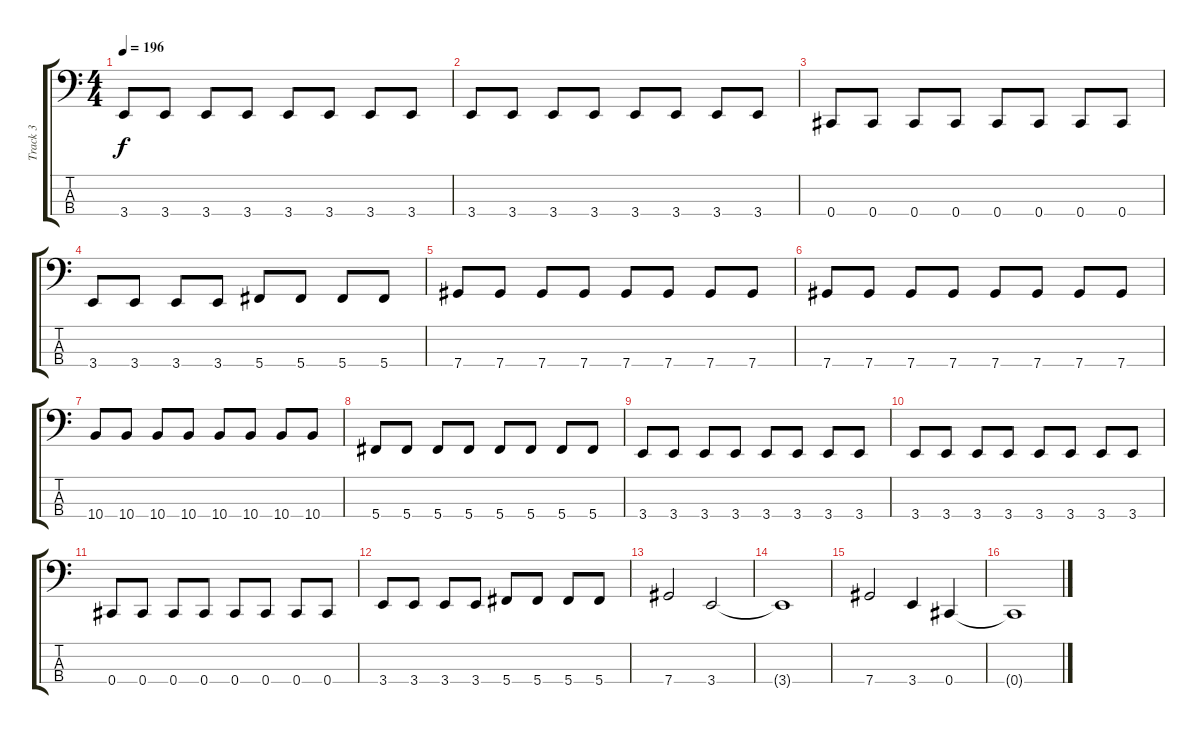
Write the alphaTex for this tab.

\track ("Track 3" "Track 3") {instrument electricbassfinger}
\staff {score tabs}
\tuning (Gb2 Db2 Ab1 Db1) {hide}
\ts (4 4)
\tempo 196
\clef f4
\ks c
3.4.8{dy f} 3.4.8 3.4.8 3.4.8 3.4.8 3.4.8 3.4.8 3.4.8 |
3.4.8 3.4.8 3.4.8 3.4.8 3.4.8 3.4.8 3.4.8 3.4.8 |
0.4.8 0.4.8 0.4.8 0.4.8 0.4.8 0.4.8 0.4.8 0.4.8 |
3.4.8 3.4.8 3.4.8 3.4.8 5.4.8 5.4.8 5.4.8 5.4.8 |
7.4.8 7.4.8 7.4.8 7.4.8 7.4.8 7.4.8 7.4.8 7.4.8 |
7.4.8 7.4.8 7.4.8 7.4.8 7.4.8 7.4.8 7.4.8 7.4.8 |
10.4.8 10.4.8 10.4.8 10.4.8 10.4.8 10.4.8 10.4.8 10.4.8 |
5.4.8 5.4.8 5.4.8 5.4.8 5.4.8 5.4.8 5.4.8 5.4.8 |
3.4.8 3.4.8 3.4.8 3.4.8 3.4.8 3.4.8 3.4.8 3.4.8 |
3.4.8 3.4.8 3.4.8 3.4.8 3.4.8 3.4.8 3.4.8 3.4.8 |
0.4.8 0.4.8 0.4.8 0.4.8 0.4.8 0.4.8 0.4.8 0.4.8 |
3.4.8 3.4.8 3.4.8 3.4.8 5.4.8 5.4.8 5.4.8 5.4.8 |
7.4.2 3.4.2 |
3.4{t}.1 |
7.4.2 3.4.4 0.4.4 |
0.4{t}.1
